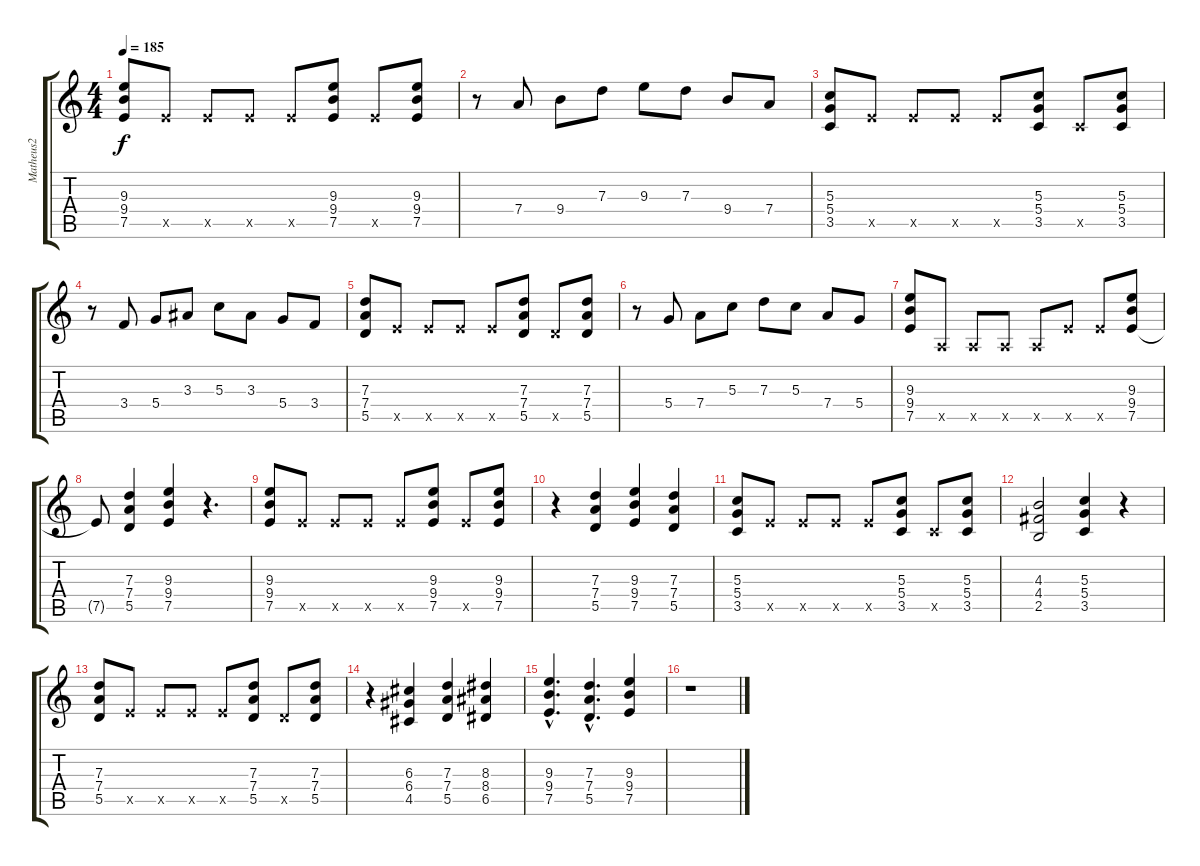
\track ("Matheus2" "Matheus2") {instrument distortionguitar}
\staff {score tabs}
\tuning (E4 B3 G3 D3 A2 E2) {hide}
\ts (4 4)
\tempo 185
\clef g2
\ks c
(9.3 9.4 7.5).8{dy f} 7.5{x}.8 7.5{x}.8 7.5{x}.8 7.5{x}.8 (9.3 9.4 7.5).8 7.5{x}.8 (9.3 9.4 7.5).8 |
r.8 7.4.8 9.4.8 7.3.8 9.3.8 7.3.8 9.4.8 7.4.8 |
(5.3 5.4 3.5).8 7.5{x}.8 7.5{x}.8 7.5{x}.8 7.5{x}.8 (5.3 5.4 3.5).8 3.5{x}.8 (5.3 5.4 3.5).8 |
r.8 3.4.8 5.4.8 3.3.8 5.3.8 3.3.8 5.4.8 3.4.8 |
(7.3 7.4 5.5).8 7.5{x}.8 7.5{x}.8 7.5{x}.8 7.5{x}.8 (7.3 7.4 5.5).8 5.5{x}.8 (7.3 7.4 5.5).8 |
r.8 5.4.8 7.4.8 5.3.8 7.3.8 5.3.8 7.4.8 5.4.8 |
(9.3 9.4 7.5).8 0.5{x}.8 0.5{x}.8 0.5{x}.8 0.5{x}.8 7.5{x}.8 7.5{x}.8 (9.3 9.4 7.5).8 |
7.5{t}.8 (7.3 7.4 5.5).4 (9.3 9.4 7.5).4 r.4{d} |
(9.3 9.4 7.5).8 7.5{x}.8 7.5{x}.8 7.5{x}.8 7.5{x}.8 (9.3 9.4 7.5).8 7.5{x}.8 (9.3 9.4 7.5).8 |
r.4 (7.3 7.4 5.5).4 (9.3 9.4 7.5).4 (7.3 7.4 5.5).4 |
(5.3 5.4 3.5).8 7.5{x}.8 7.5{x}.8 7.5{x}.8 7.5{x}.8 (5.3 5.4 3.5).8 3.5{x}.8 (5.3 5.4 3.5).8 |
(4.3 4.4 2.5).2 (5.3 5.4 3.5).4 r.4 |
(7.3 7.4 5.5).8 7.5{x}.8 7.5{x}.8 7.5{x}.8 7.5{x}.8 (7.3 7.4 5.5).8 5.5{x}.8 (7.3 7.4 5.5).8 |
r.4 (6.3 6.4 4.5).4 (7.3 7.4 5.5).4 (8.3 8.4 6.5).4 |
(9.3{hac} 9.4{hac} 7.5{hac}).4{d} (7.3{hac} 7.4{hac} 5.5{hac}).4{d} (9.3 9.4 7.5).4 |
r.1
